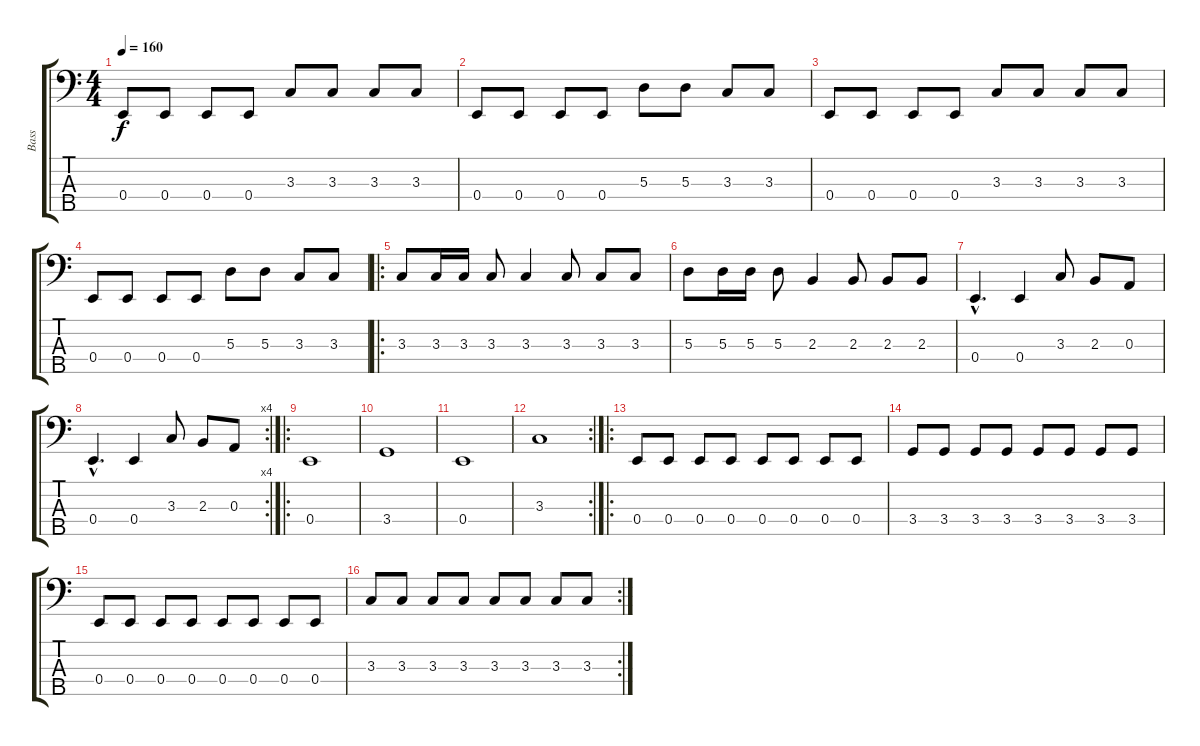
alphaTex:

\track ("Bass" "Bass") {instrument electricbassfinger}
\staff {score tabs}
\tuning (G2 D2 A1 E1 B0) {hide}
\ts (4 4)
\tempo 160
\clef f4
\ks c
0.4.8{dy f} 0.4.8 0.4.8 0.4.8 3.3.8 3.3.8 3.3.8 3.3.8 |
0.4.8 0.4.8 0.4.8 0.4.8 5.3.8 5.3.8 3.3.8 3.3.8 |
0.4.8 0.4.8 0.4.8 0.4.8 3.3.8 3.3.8 3.3.8 3.3.8 |
0.4.8 0.4.8 0.4.8 0.4.8 5.3.8 5.3.8 3.3.8 3.3.8 |
\ro
3.3.8 3.3.16 3.3.16 3.3.8 3.3.4 3.3.8 3.3.8 3.3.8 |
5.3.8 5.3.16 5.3.16 5.3.8 2.3.4 2.3.8 2.3.8 2.3.8 |
0.4{hac}.4{d} 0.4.4 3.3.8 2.3.8 0.3.8 |
\rc 4
0.4{hac}.4{d} 0.4.4 3.3.8 2.3.8 0.3.8 |
\ro
0.4.1 |
3.4.1 |
0.4.1 |
\rc 2
3.3.1 |
\ro
0.4.8 0.4.8 0.4.8 0.4.8 0.4.8 0.4.8 0.4.8 0.4.8 |
3.4.8 3.4.8 3.4.8 3.4.8 3.4.8 3.4.8 3.4.8 3.4.8 |
0.4.8 0.4.8 0.4.8 0.4.8 0.4.8 0.4.8 0.4.8 0.4.8 |
\rc 2
3.3.8 3.3.8 3.3.8 3.3.8 3.3.8 3.3.8 3.3.8 3.3.8
